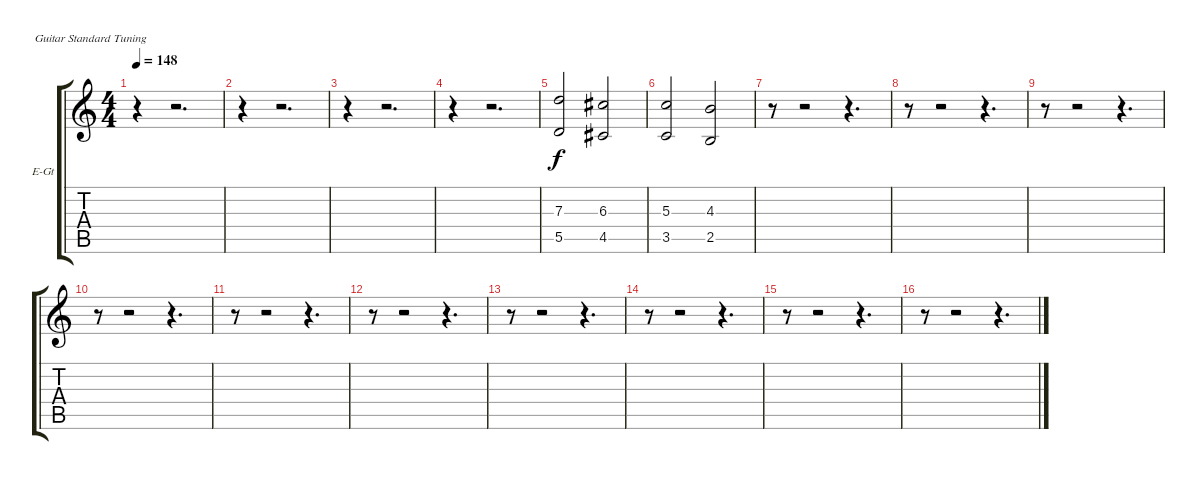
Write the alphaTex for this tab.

\defaultSystemsLayout 4
\bracketExtendMode groupsimilarinstruments
\firstSystemTrackNameOrientation horizontal
\otherSystemsTrackNameOrientation horizontal
\track ("Electric Guitar" "E-Gt") {instrument electricguitarclean}
\staff {score tabs}
\tuning (E4 B3 G3 D3 A2 E2)
\ts (4 4)
\tempo 148
\clef g2
\scale
0.333333
\ks c
r.4{dy f} r.2{d} |
\scale
0.333333 r.4 r.2{d} |
\scale
0.333333 r.4 r.2{d} |
\scale
0.333333 r.4 r.2{d} |
\scale
0.333333 (7.3 5.5).2 (6.3 4.5).2 |
\scale
0.333333 (5.3 3.5).2 (4.3 2.5).2 |
\scale
0.333333 r.8 r.2 r.4{d} |
\scale
0.333333 r.8 r.2 r.4{d} |
\scale
0.333333 r.8 r.2 r.4{d} |
\scale
0.333333 r.8 r.2 r.4{d} |
\scale
0.333333 r.8 r.2 r.4{d} |
\scale
0.333333 r.8 r.2 r.4{d} |
\scale
0.333333 r.8 r.2 r.4{d} |
\scale
0.333333 r.8 r.2 r.4{d} |
\scale
0.333333 r.8 r.2 r.4{d} |
\scale
0.333333 r.8 r.2 r.4{d}
